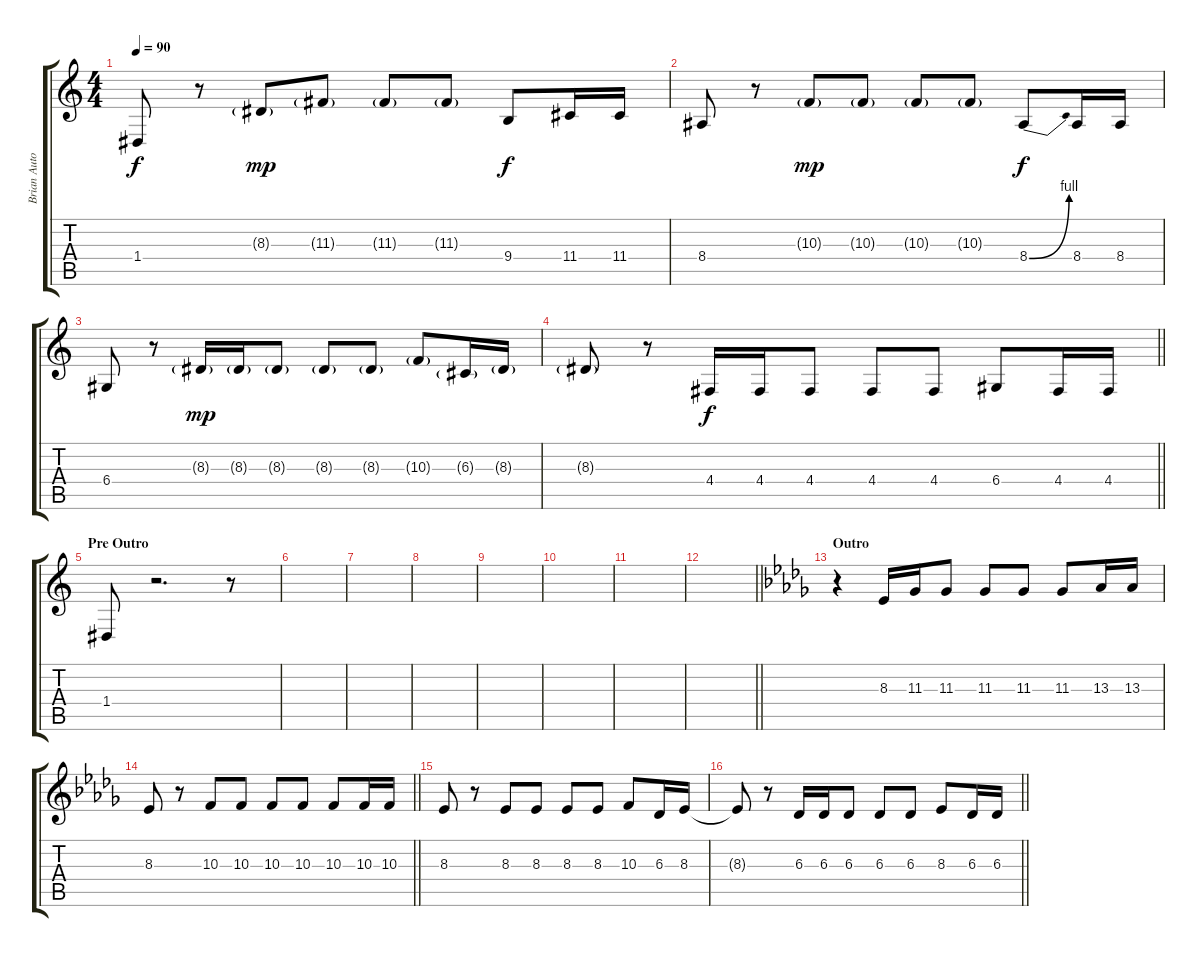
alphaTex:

\track ("Brian Autore (Vocals)" "Brian Auto") {instrument oboe}
\staff {score tabs}
\tuning (E4 B3 G3 D3 A2 E2) {hide}
\ts (4 4)
\tempo 90
\clef g2
\ks c
1.4.8{dy f} r.8 8.3{g}.8{dy mp} 11.3{g}.8 11.3{g}.8 11.3{g}.8 9.4.8{dy f} 11.4.16 11.4.16 |
8.4.8 r.8 10.3{g}.8{dy mp} 10.3{g}.8 10.3{g}.8 10.3{g}.8 8.4{be (bend 0 0 60 4)}.8{dy f} 8.4.16 8.4.16 |
6.4.8 r.8 8.3{g}.16{dy mp} 8.3{g}.16 8.3{g}.8 8.3{g}.8 8.3{g}.8 10.3{g}.8 6.3{g}.16 8.3{g}.16 |
\barLineRight lightlight
8.3{g}.8 r.8 4.4.16{dy f} 4.4.16 4.4.8 4.4.8 4.4.8 6.4.8 4.4.16 4.4.16 |
\section ("" "Pre Outro")
1.4.8 r.2{d} r.8 |
|
|
|
|
|
|
\barLineRight lightlight
|
\section ("" "Outro")
\ks db
r.4 8.3.16 11.3.16 11.3.8 11.3.8 11.3.8 11.3.8 13.3.16 13.3.16 |
\barLineRight lightlight
8.3.8 r.8 10.3.8 10.3.8 10.3.8 10.3.8 10.3.8 10.3.16 10.3.16 |
8.3.8 r.8 8.3.8 8.3.8 8.3.8 8.3.8 10.3.8 6.3.16 8.3.16 |
\barLineRight lightlight
8.3{t}.8 r.8 6.3.16 6.3.16 6.3.8 6.3.8 6.3.8 8.3.8 6.3.16 6.3.16
